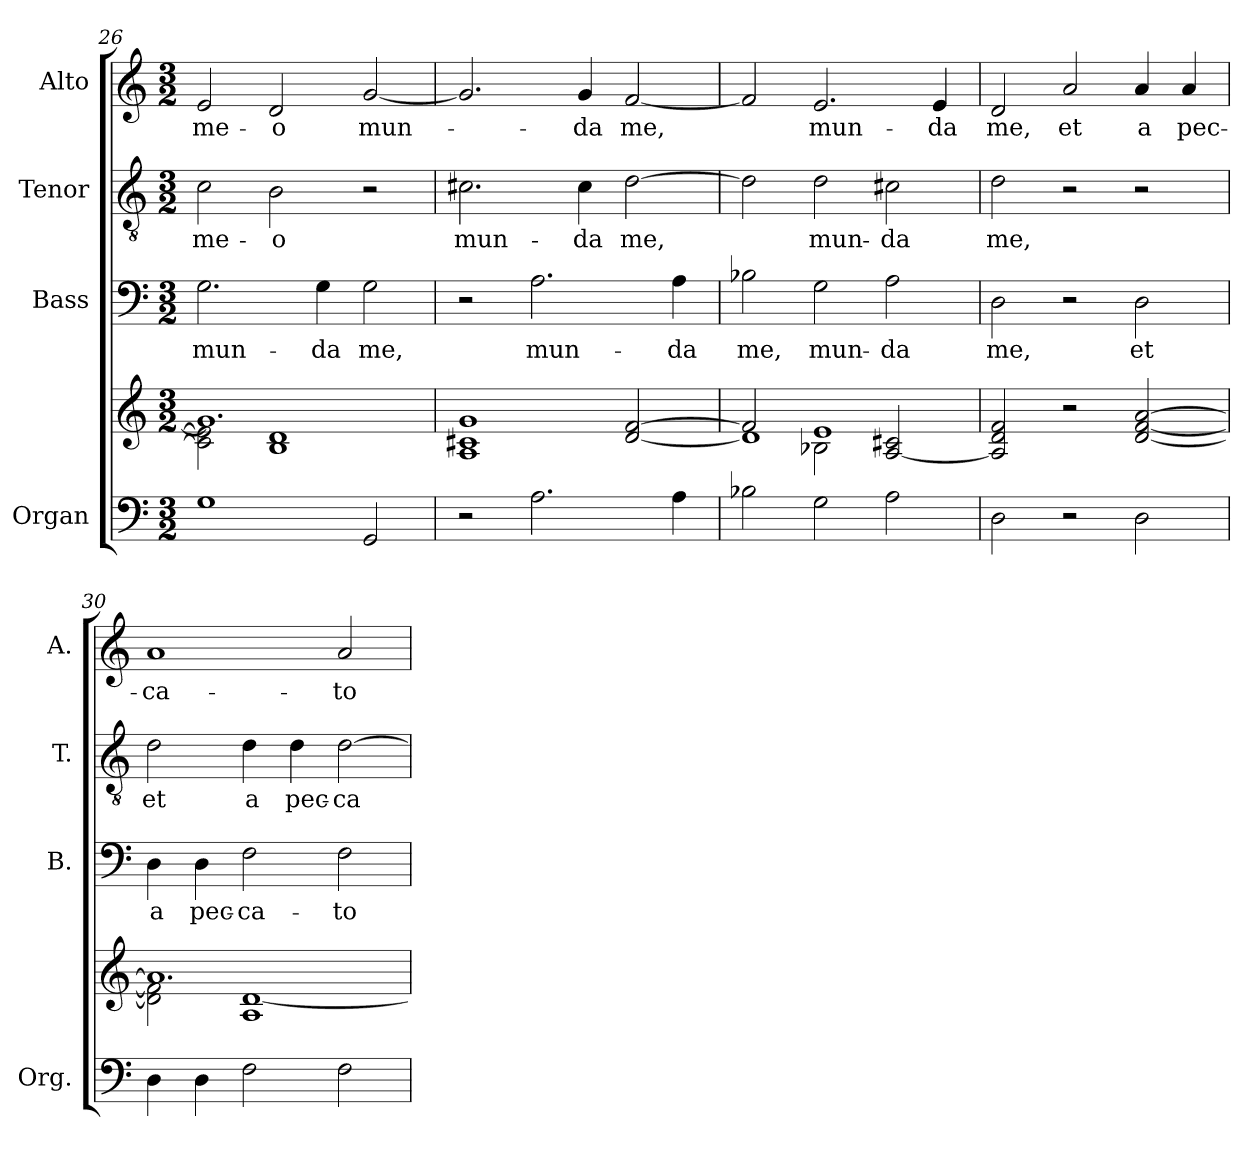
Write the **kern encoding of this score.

**kern	**kern	**kern	**text	**kern	**text	**kern	**text
*part4	*part4	*part3	*part3	*part2	*part2	*part1	*part1
*staff5	*staff4	*staff3	*staff3	*staff2	*staff2	*staff1	*staff1
*I"Organ	*	*I"Bass	*	*I"Tenor	*	*I"Alto	*
*I'Org.	*	*I'B.	*	*I'T.	*	*I'A.	*
*clefF4	*clefG2	*clefF4	*	*clefGv2	*	*clefG2	*
*	*	*	*	*ITrd7c12	*	*	*
*k[]	*k[]	*k[]	*	*k[]	*	*k[]	*
*C:	*C:	*C:	*	*C:	*	*C:	*
*M3/2	*M3/2	*M3/2	*	*M3/2	*	*M3/2	*
=26	=26	=26	=26	=26	=26	=26	=26
*	*^	*	*	*	*	*	*
!	!	!	!	!LO:LY:b:color=#000000	!	!	!	!
!	!	!	!	!	!	!LO:LY:b:color=#000000	!	!
!	!	!	!	!	!	!	!	!LO:LY:b:color=#000000
1Gi	1.gi]	2ci\] 2ei]	2.Gi\	mun-	2Ci\	me-	2ei/	me-
!	!	!	!	!	!	!LO:LY:b:color=#000000	!	!
!	!	!	!	!	!	!	!	!LO:LY:b:color=#000000
.	.	1Bi 1di	.	.	2BBi\	-o	2di/	-o
!	!	!	!	!LO:LY:b:color=#000000	!	!	!	!
.	.	.	4Gi\	-da	.	.	.	.
!	!	!	!	!LO:LY:b:color=#000000	!	!	!	!
!	!	!	!	!	!	!	!	!LO:LY:b:color=#000000
2GGi/	.	.	2Gi\	me,	2r	.	[2gi/	mun-
*	*v	*v	*	*	*	*	*	*
!!LO:LB:g=z
=27	=27	=27	=27	=27	=27	=27	=27
!	!	!	!	!	!LO:LY:b:color=#000000	!	!
2r	1Ai 1c#Xi 1gi	2r	.	2.C#Xi\	mun-	2.gi/]	.
!	!	!	!LO:LY:b:color=#000000	!	!	!	!
2.Ai\	.	2.Ai\	mun-	.	.	.	.
!	!	!	!	!	!LO:LY:b:color=#000000	!	!
!	!	!	!	!	!	!	!LO:LY:b:color=#000000
.	.	.	.	4C#i\	-da	4gi/	-da
!	!	!	!	!	!LO:LY:b:color=#000000	!	!
!	!	!	!	!	!	!	!LO:LY:b:color=#000000
.	[2di/ [2fi	.	.	[2Di\	me,	[2fi/	me,
!	!	!	!LO:LY:b:color=#000000	!	!	!	!
4Ai\	.	4Ai\	-da	.	.	.	.
=28	=28	=28	=28	=28	=28	=28	=28
*	*^	*	*	*	*	*	*
*	*	*^	*	*	*	*	*	*
!	!	!	!	!	!LO:LY:b:color=#000000	!	!	!	!
2B-Xi\	2fi/]	1di]	2ryy	2B-Xi\	me,	2Di\]	.	2fi/]	.
!	!	!	!	!	!LO:LY:b:color=#000000	!	!	!	!
!	!	!	!	!	!	!	!LO:LY:b:color=#000000	!	!
!	!	!	!	!	!	!	!	!	!LO:LY:b:color=#000000
2Gi\	1ei	.	2B-Xi\	2Gi\	mun-	2Di\	mun-	2.ei/	mun-
!	!	!	!	!	!LO:LY:b:color=#000000	!	!	!	!
!	!	!	!	!	!	!	!LO:LY:b:color=#000000	!	!
2Ai\	.	[2Ai/ 2c#Xi	2ryy	2Ai\	-da	2C#Xi\	-da	.	.
!	!	!	!	!	!	!	!	!	!LO:LY:b:color=#000000
.	.	.	.	.	.	.	.	4ei/	-da
*	*v	*v	*v	*	*	*	*	*	*
=29	=29	=29	=29	=29	=29	=29	=29
!	!	!	!LO:LY:b:color=#000000	!	!	!	!
!	!	!	!	!	!LO:LY:b:color=#000000	!	!
!	!	!	!	!	!	!	!LO:LY:b:color=#000000
2Di\	2Ai/] 2di 2fi	2Di\	me,	2Di\	me,	2di/	me,
!	!	!	!	!	!	!	!LO:LY:b:color=#000000
2r	2r	2r	.	2r	.	2ai/	et
!	!	!	!LO:LY:b:color=#000000	!	!	!	!
!	!	!	!	!	!	!	!LO:LY:b:color=#000000
2Di\	[2di/ [2fi [2ai	2Di\	et	2r	.	4ai/	a
!	!	!	!	!	!	!	!LO:LY:b:color=#000000
.	.	.	.	.	.	4ai/	pec-
=30	=30	=30	=30	=30	=30	=30	=30
*	*^	*	*	*	*	*	*
!	!	!	!	!LO:LY:b:color=#000000	!	!	!	!
!	!	!	!	!	!	!LO:LY:b:color=#000000	!	!
!	!	!	!	!	!	!	!	!LO:LY:b:color=#000000
4Di\	1.ai]	2di\] 2fi]	4Di\	a	2Di\	et	1ai	-ca-
!	!	!	!	!LO:LY:b:color=#000000	!	!	!	!
4Di\	.	.	4Di\	pec-	.	.	.	.
!	!	!	!	!LO:LY:b:color=#000000	!	!	!	!
!	!	!	!	!	!	!LO:LY:b:color=#000000	!	!
2Fi\	.	1Ai [1di	2Fi\	-ca-	4Di\	a	.	.
!	!	!	!	!	!	!LO:LY:b:color=#000000	!	!
.	.	.	.	.	4Di\	pec-	.	.
!	!	!	!	!LO:LY:b:color=#000000	!	!	!	!
!	!	!	!	!	!	!LO:LY:b:color=#000000	!	!
!	!	!	!	!	!	!	!	!LO:LY:b:color=#000000
2Fi\	.	.	2Fi\	-to	[2Di\	-ca-	2ai/	-to
*	*v	*v	*	*	*	*	*	*
=	=	=	=	=	=	=	=
*-	*-	*-	*-	*-	*-	*-	*-
